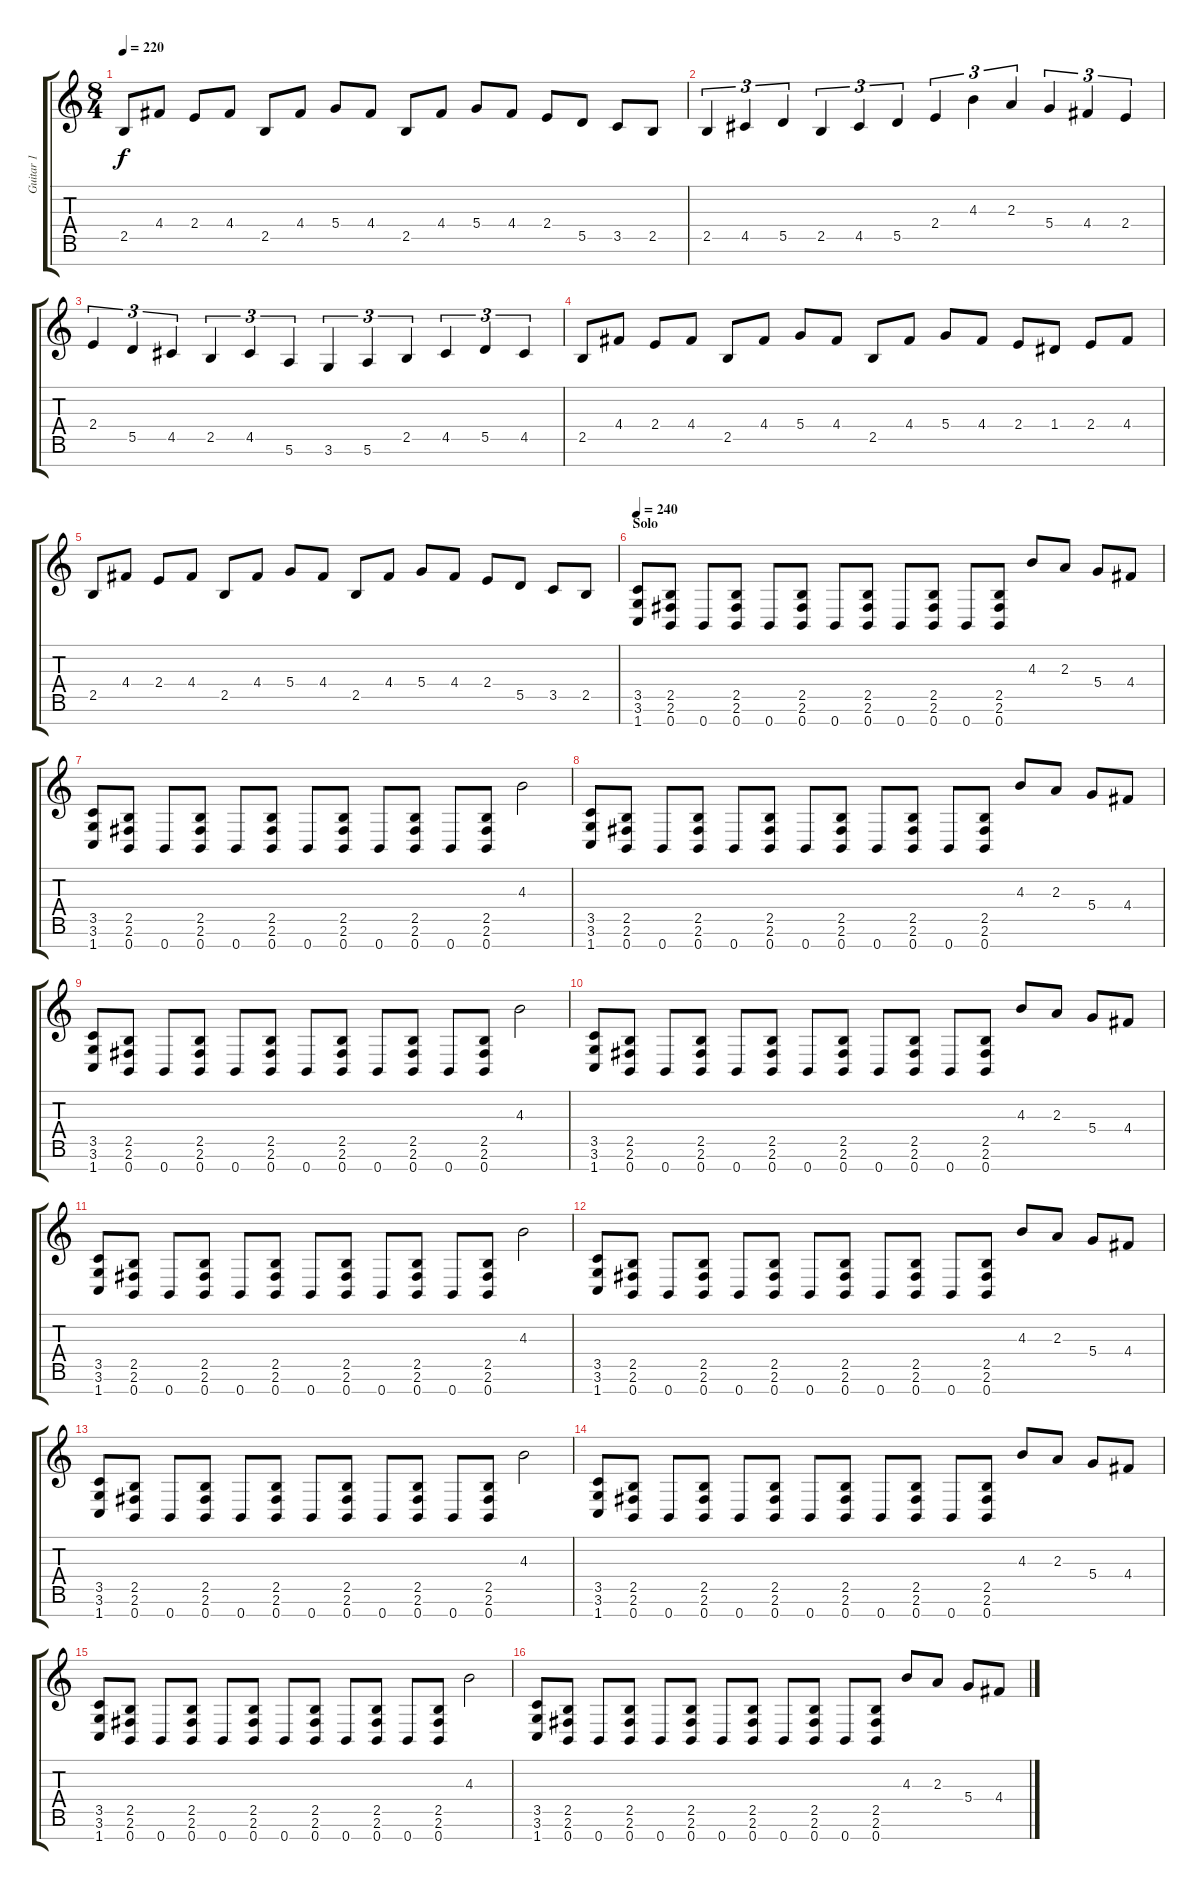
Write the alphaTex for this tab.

\track ("Guitar 1" "Guitar 1") {instrument distortionguitar}
\staff {score tabs}
\tuning (E4 B3 G3 D3 A2 E2 B1) {hide}
\ts (8 4)
\tempo 220
\clef g2
\ks c
2.5.8{dy f} 4.4.8 2.4.8 4.4.8 2.5.8 4.4.8 5.4.8 4.4.8 2.5.8 4.4.8 5.4.8 4.4.8 2.4.8 5.5.8 3.5.8 2.5.8 |
2.5.4{tu (3 2)} 4.5.4{tu (3 2)} 5.5.4{tu (3 2)} 2.5.4{tu (3 2)} 4.5.4{tu (3 2)} 5.5.4{tu (3 2)} 2.4.4{tu (3 2)} 4.3.4{tu (3 2)} 2.3.4{tu (3 2)} 5.4.4{tu (3 2)} 4.4.4{tu (3 2)} 2.4.4{tu (3 2)} |
2.4.4{tu (3 2)} 5.5.4{tu (3 2)} 4.5.4{tu (3 2)} 2.5.4{tu (3 2)} 4.5.4{tu (3 2)} 5.6.4{tu (3 2)} 3.6.4{tu (3 2)} 5.6.4{tu (3 2)} 2.5.4{tu (3 2)} 4.5.4{tu (3 2)} 5.5.4{tu (3 2)} 4.5.4{tu (3 2)} |
2.5.8 4.4.8 2.4.8 4.4.8 2.5.8 4.4.8 5.4.8 4.4.8 2.5.8 4.4.8 5.4.8 4.4.8 2.4.8 1.4.8 2.4.8 4.4.8 |
2.5.8 4.4.8 2.4.8 4.4.8 2.5.8 4.4.8 5.4.8 4.4.8 2.5.8 4.4.8 5.4.8 4.4.8 2.4.8 5.5.8 3.5.8 2.5.8 |
\section ("" "Solo")
\tempo 240
(3.5 3.6 1.7).8 (2.5 2.6 0.7).8 0.7.8 (2.5 2.6 0.7).8 0.7.8 (2.5 2.6 0.7).8 0.7.8 (2.5 2.6 0.7).8 0.7.8 (2.5 2.6 0.7).8 0.7.8 (2.5 2.6 0.7).8 4.3.8 2.3.8 5.4.8 4.4.8 |
(3.5 3.6 1.7).8 (2.5 2.6 0.7).8 0.7.8 (2.5 2.6 0.7).8 0.7.8 (2.5 2.6 0.7).8 0.7.8 (2.5 2.6 0.7).8 0.7.8 (2.5 2.6 0.7).8 0.7.8 (2.5 2.6 0.7).8 4.3.2 |
(3.5 3.6 1.7).8 (2.5 2.6 0.7).8 0.7.8 (2.5 2.6 0.7).8 0.7.8 (2.5 2.6 0.7).8 0.7.8 (2.5 2.6 0.7).8 0.7.8 (2.5 2.6 0.7).8 0.7.8 (2.5 2.6 0.7).8 4.3.8 2.3.8 5.4.8 4.4.8 |
(3.5 3.6 1.7).8 (2.5 2.6 0.7).8 0.7.8 (2.5 2.6 0.7).8 0.7.8 (2.5 2.6 0.7).8 0.7.8 (2.5 2.6 0.7).8 0.7.8 (2.5 2.6 0.7).8 0.7.8 (2.5 2.6 0.7).8 4.3.2 |
(3.5 3.6 1.7).8 (2.5 2.6 0.7).8 0.7.8 (2.5 2.6 0.7).8 0.7.8 (2.5 2.6 0.7).8 0.7.8 (2.5 2.6 0.7).8 0.7.8 (2.5 2.6 0.7).8 0.7.8 (2.5 2.6 0.7).8 4.3.8 2.3.8 5.4.8 4.4.8 |
(3.5 3.6 1.7).8 (2.5 2.6 0.7).8 0.7.8 (2.5 2.6 0.7).8 0.7.8 (2.5 2.6 0.7).8 0.7.8 (2.5 2.6 0.7).8 0.7.8 (2.5 2.6 0.7).8 0.7.8 (2.5 2.6 0.7).8 4.3.2 |
(3.5 3.6 1.7).8 (2.5 2.6 0.7).8 0.7.8 (2.5 2.6 0.7).8 0.7.8 (2.5 2.6 0.7).8 0.7.8 (2.5 2.6 0.7).8 0.7.8 (2.5 2.6 0.7).8 0.7.8 (2.5 2.6 0.7).8 4.3.8 2.3.8 5.4.8 4.4.8 |
(3.5 3.6 1.7).8 (2.5 2.6 0.7).8 0.7.8 (2.5 2.6 0.7).8 0.7.8 (2.5 2.6 0.7).8 0.7.8 (2.5 2.6 0.7).8 0.7.8 (2.5 2.6 0.7).8 0.7.8 (2.5 2.6 0.7).8 4.3.2 |
(3.5 3.6 1.7).8 (2.5 2.6 0.7).8 0.7.8 (2.5 2.6 0.7).8 0.7.8 (2.5 2.6 0.7).8 0.7.8 (2.5 2.6 0.7).8 0.7.8 (2.5 2.6 0.7).8 0.7.8 (2.5 2.6 0.7).8 4.3.8 2.3.8 5.4.8 4.4.8 |
(3.5 3.6 1.7).8 (2.5 2.6 0.7).8 0.7.8 (2.5 2.6 0.7).8 0.7.8 (2.5 2.6 0.7).8 0.7.8 (2.5 2.6 0.7).8 0.7.8 (2.5 2.6 0.7).8 0.7.8 (2.5 2.6 0.7).8 4.3.2 |
(3.5 3.6 1.7).8 (2.5 2.6 0.7).8 0.7.8 (2.5 2.6 0.7).8 0.7.8 (2.5 2.6 0.7).8 0.7.8 (2.5 2.6 0.7).8 0.7.8 (2.5 2.6 0.7).8 0.7.8 (2.5 2.6 0.7).8 4.3.8 2.3.8 5.4.8 4.4.8
